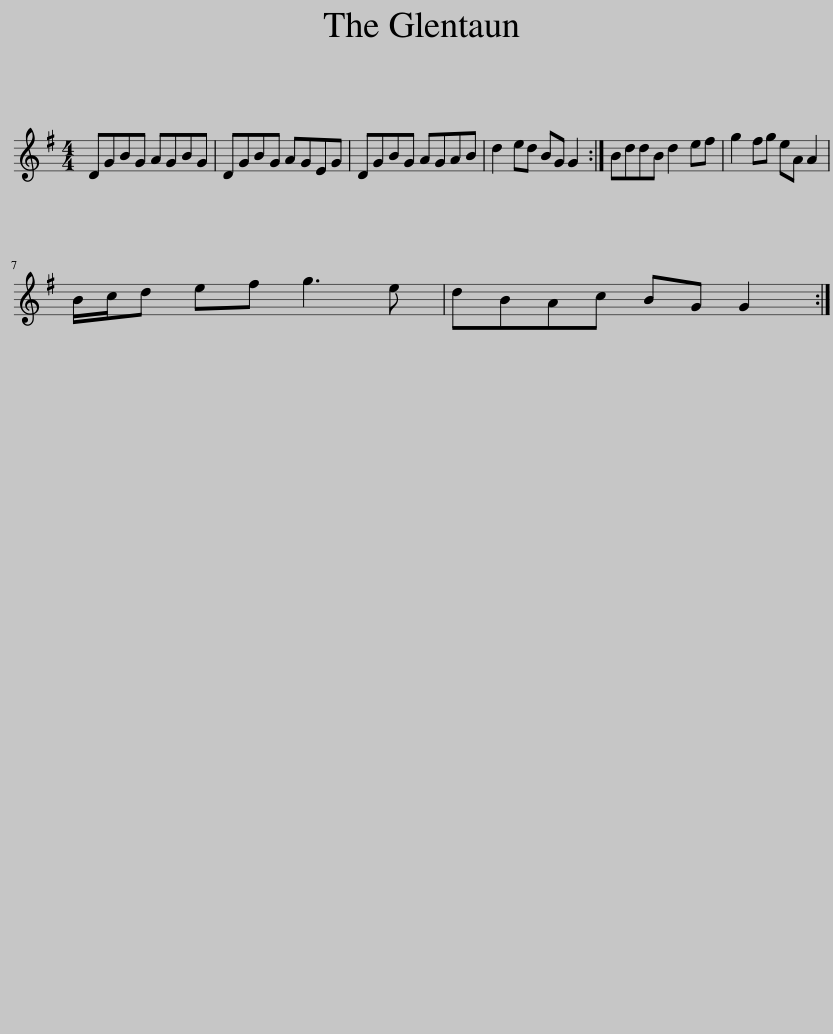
X:1
L:1/8
M:4/4
I:linebreak $
K:G
V:1 treble
V:1
 DGBG AGBG | DGBG AGEG | DGBG AGAB | d2 ed BG G2 :| BddB d2 ef | %5
 g2 fg eA A2 |$ B/c/d ef g3 e | dBAc BG G2 :| %8
